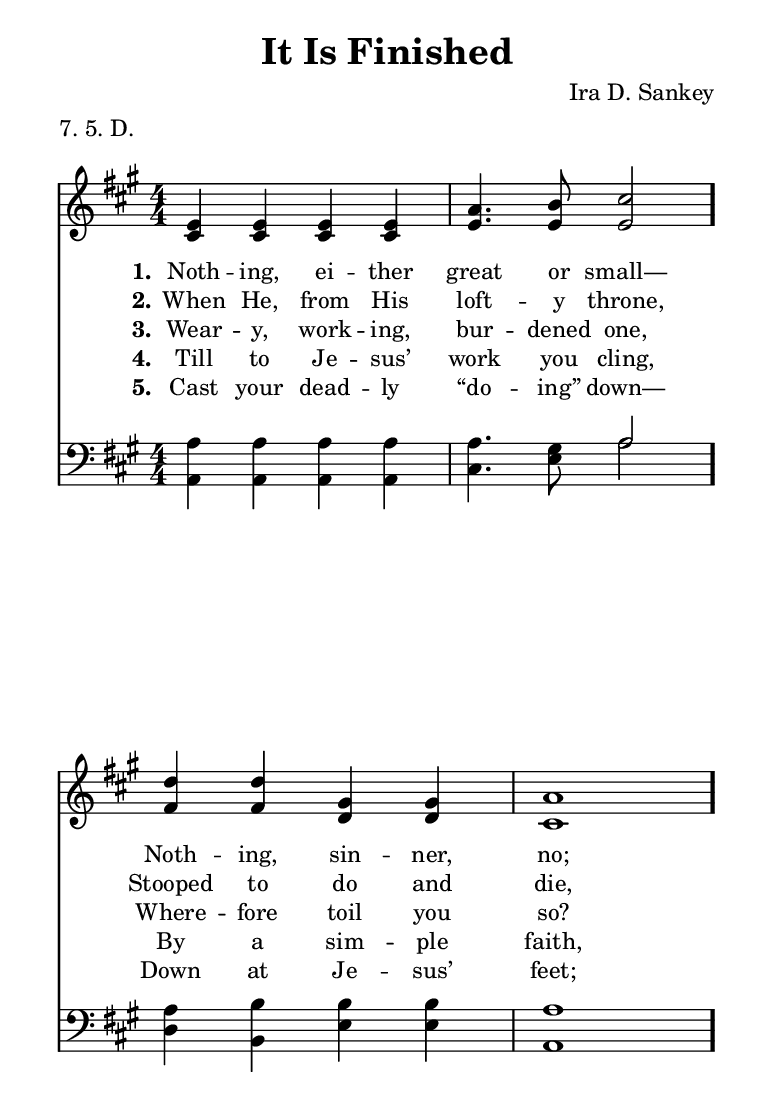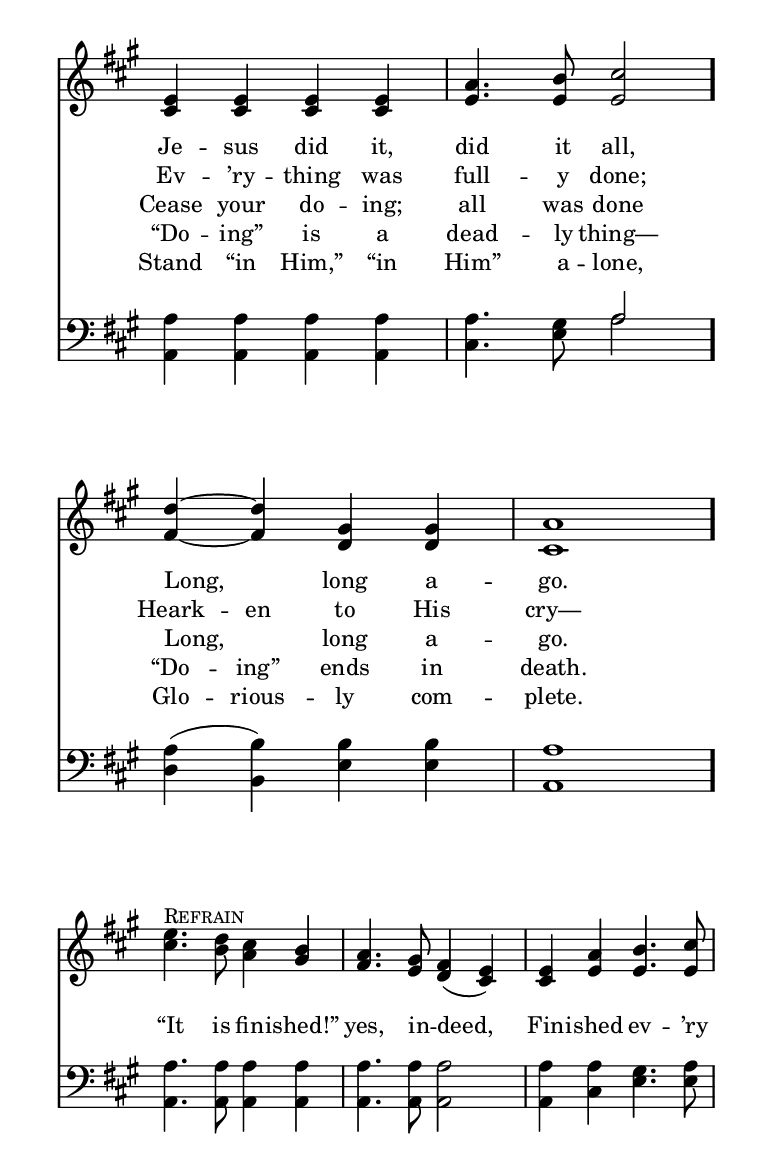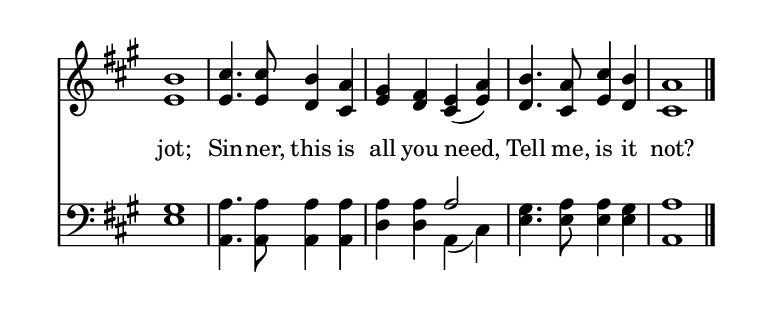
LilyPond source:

\include "common/global.ily"
\paper {
  \include "common/paper.ily"
  %ragged-bottom = ##t
  %ragged-last-bottom = ##t
  %systems-per-page = ##f
  %page-count = ##f
}

\header{
  hymnnumber = "19"
  title = "It Is Finished"
  tunename = ""
  meter = "7. 5. D."
  %poet = "James Proctor"
  composer = "Ira D. Sankey"
  %copyright = ""
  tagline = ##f
}

% for fermata in MIDI
ta = { \tempo 4=90 }
tb = { \tempo 4=45 }

patternAA = { c4 c4 c4 c4   | c4. c8 c2      } %

patternBA = { c4 c4 c4 c4   | c1             } %
patternBB = { c4( c4) c4 c4 | c1             } %
patternBC = { c4 ~ c4 c4 c4 | c1             } %

patternCA = { c4. c8 c4 c4  | c4. c8 c4( c4) } %
patternCB = { c4. c8 c4 c4  | c4. c8 c2      } %
patternCC = { c4. c8 c4 c4  | c4 c4 c2      } %
patternCD = { c4. c8 c4 c4  | c4 c4 c4( c4) } %

patternDA = { c4 c4 c4. c8  | c1             } %
patternDB = { c4. c8 c4 c4  | c1             } %

global = {
  \include "common/overrides.ily"
  \override Staff.TimeSignature.style = #'numbered
  \time 4/4
  \override Score.MetronomeMark.transparent = ##t % hide all fermata changes too
  \ta
  \key a \major
  %\partial 4
  \autoBeamOff
}

notesSoprano = {
\global
\relative c' {

  \changePitch \patternAA { e e e e      | a b cis     }
  \changePitch \patternBA { d d gis, gis | a           }
  \changePitch \patternAA { e e e e      | a b cis     }
  \changePitch \patternBC { d d gis, gis | a           }

  << s^\markup { \small \caps "Refrain"  }
  \changePitch \patternCA { e' d cis b   | a gis fis e } >>
  \changePitch \patternDA { e a b cis    | b           }
  \changePitch \patternCD { cis cis b a  | gis fis e a }
  \changePitch \patternDB { b a cis b    | a           }

  \bar "|."

}
}

notesAlto = {
\global
\relative e' {

  \changePitch \patternAA { cis cis cis cis | e e e       }
  \changePitch \patternBA { fis fis d d     | cis         }
  \changePitch \patternAA { cis cis cis cis | e e e       }
  \changePitch \patternBC { fis fis d d     | cis         }

  \changePitch \patternCA { cis' b a gis    | fis e d cis }
  \changePitch \patternDA { cis e e e       | e           }
  \changePitch \patternCD { e e d cis       | e d cis e   }
  \changePitch \patternDB { d cis e d       | cis         }

}
}

notesTenor = {
\global
\relative a {

  \changePitch \patternAA { a a a a     | a gis a }
  \changePitch \patternBA { a b b b     | a       }
  \changePitch \patternAA { a a a a     | a gis a }
  \changePitch \patternBB { a b b b     | a       }

  \changePitch \patternCB { a a a a     | a a a   }
  \changePitch \patternDA { a a gis a   | gis     }
  \changePitch \patternCC { a a a a     | a a a   }
  \changePitch \patternDB { gis a a gis | a       }

}
}

notesBass = {
\global
\relative f, {

  \changePitch \patternAA { a a a a   | cis e a   }
  \changePitch \patternBA { d, b e e  | a,        }
  \changePitch \patternAA { a a a a   | cis e a   }
  \changePitch \patternBB { d, b e e  | a,        }

  \changePitch \patternCB { a a a a   | a a a     }
  \changePitch \patternDA { a cis e e | e         }
  \changePitch \patternCD { a, a a a  | d d a cis }
  \changePitch \patternDB { e e e e   | a,        }

}
}

Refrain = \lyricmode {

“It is fin -- ished!” yes, in -- deed,
Fin -- ished ev -- ’ry jot;
Sin -- ner, this is all you need,
Tell me, is it not?

}

wordsA = \lyricmode {
\set stanza = "1."

Noth -- ing, ei -- ther great or small— \bar "."
Noth -- ing, sin -- ner, no; \bar "." \break
Je -- sus did it, did it all, \bar "."
Long, long a -- go. \bar "." \break

}

wordsB = \lyricmode {
\set stanza = "2."

When He, from His loft -- y throne,
Stooped to do and die,
Ev -- ’ry -- thing was full -- y done;
% XXX this doesn't look quite right
{ \mon } Heark -- en { \moff } to His cry—

\Refrain

}

wordsC = \lyricmode {
\set stanza = "3."

Wear -- y, work -- ing, bur -- dened one,
Where -- fore toil you so?
Cease your do -- ing; all was done
Long, long a -- go.

}

wordsD = \lyricmode {
\set stanza = "4."

Till to Je -- sus’ work you cling,
By a sim -- ple faith,
“Do -- ing” is a dead -- ly thing—
{ \mon } “Do -- ing” { \moff } ends in death.

}

wordsE = \lyricmode {
\set stanza = "5."

Cast your dead -- ly “do -- ing” down—
Down at Je -- sus’ feet;
Stand “in Him,” “in Him” a -- lone,
{ \mon } Glo -- rious -- ly { \moff } com -- plete.

}

\score {
  \context ChoirStaff <<
    \context Staff = upper <<
      \set Staff.autoBeaming = ##f
      \set ChoirStaff.systemStartDelimiter = #'SystemStartBar
      \set ChoirStaff.printPartCombineTexts = ##f
      \partcombine #'(2 . 9) \notesSoprano \notesAlto
      \context NullVoice = sopranos { \voiceOne << \notesSoprano >> }
      \context NullVoice = altos { \voiceTwo << \notesAlto >> }
    >>

		\new Lyrics = one
		\new Lyrics = two
		\new Lyrics = three
		\new Lyrics = four
		\new Lyrics = five

    \new Staff = men <<
      \clef bass
      \set ChoirStaff.printPartCombineTexts = ##f
      \partcombine #'(2 . 9) \notesTenor \notesBass
      \context NullVoice = tenors { \voiceOne << \notesTenor >> }
      \context NullVoice = basses { \voiceTwo << \notesBass >> }
    >>

		\context Lyrics = one   \lyricsto sopranos \wordsA
		\context Lyrics = two   \lyricsto sopranos \wordsB
		\context Lyrics = three \lyricsto sopranos \wordsC
		\context Lyrics = four  \lyricsto sopranos \wordsD
		\context Lyrics = five  \lyricsto sopranos \wordsE
  >>
  \layout {
    \include "common/layout.ily"
  }
  \midi{
    \include "common/midi.ily"
  }
}

\version "2.19.49"  % necessary for upgrading to future LilyPond versions.

% vi:set et ts=2 sw=2 ai nocindent syntax=lilypond:
